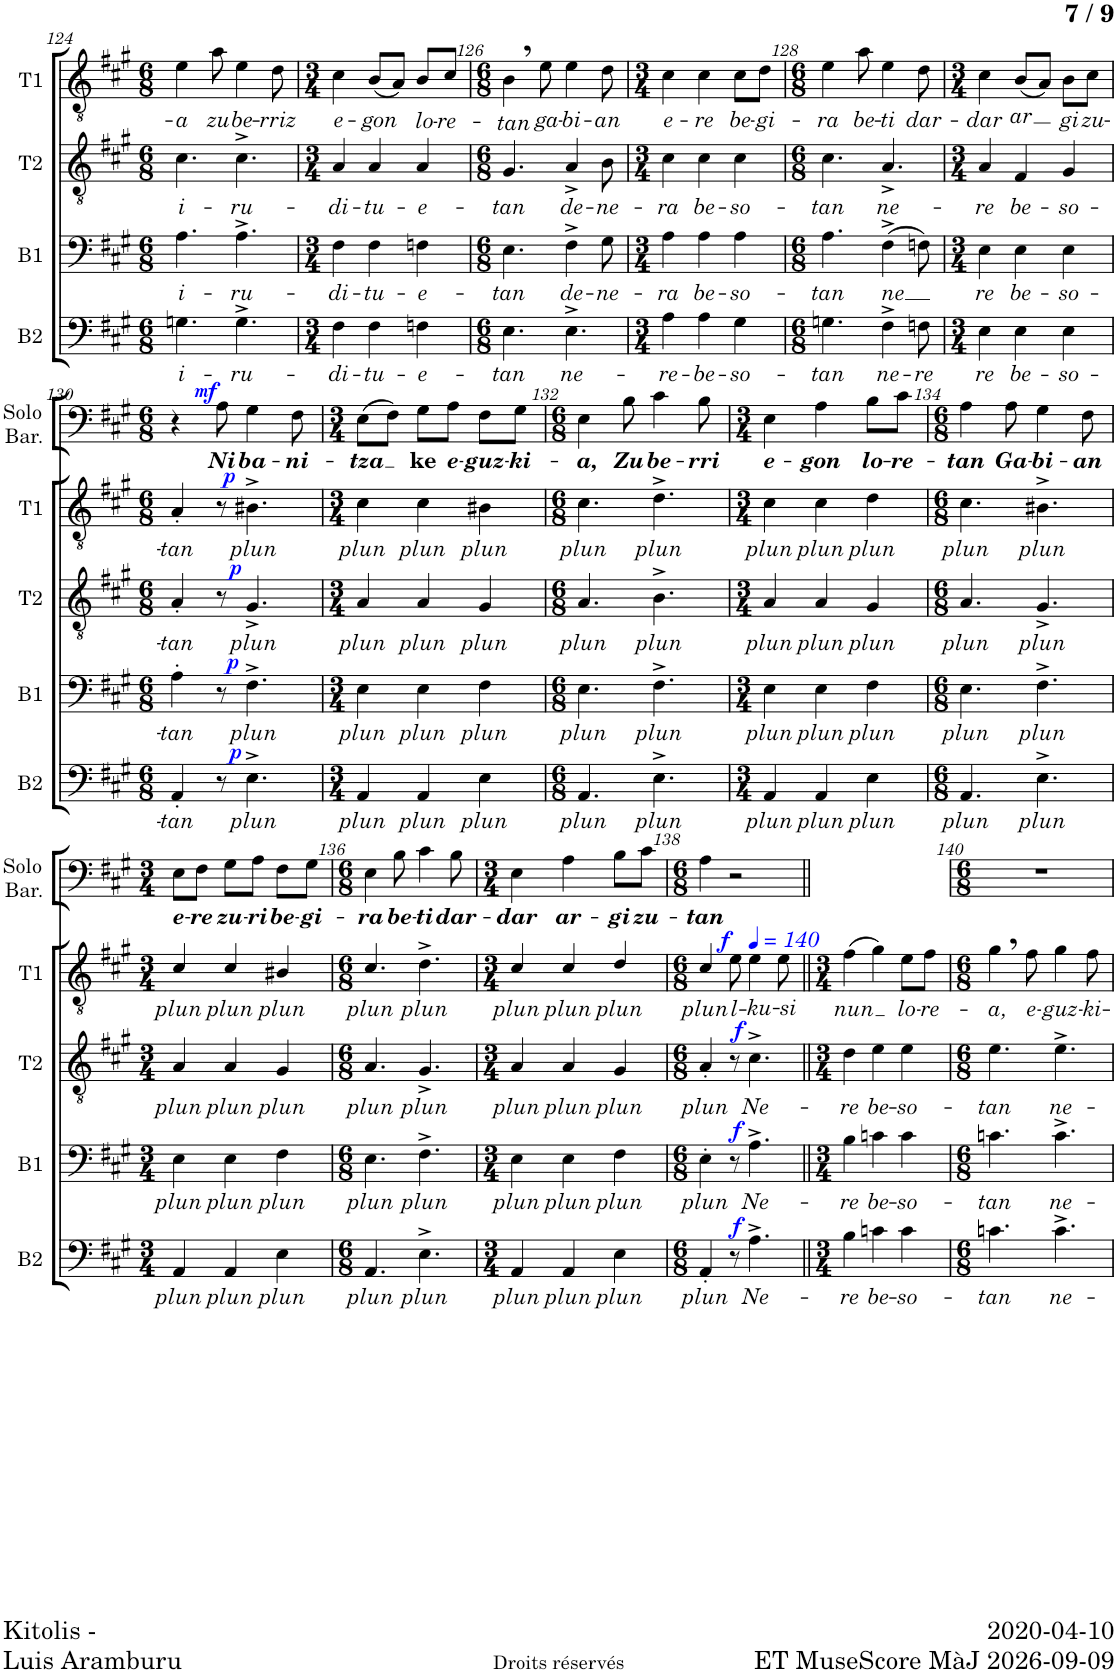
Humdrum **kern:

**kern	**text	**dynam	**kern	**text	**dynam	**kern	**text	**dynam	**kern	**text	**dynam	**kern	**text	**dynam
*part5	*part5	*part5	*part4	*part4	*part4	*part3	*part3	*part3	*part2	*part2	*part2	*part1	*part1	*part1
*staff5	*staff5	*staff5	*staff4	*staff4	*staff4	*staff3	*staff3	*staff3	*staff2	*staff2	*staff2	*staff1	*staff1	*staff1
*I"Basse	*	*	*I"Baryton	*	*	*I"Ténor 2	*	*	*I"Ténor 1	*	*	*I"Solo	*	*
*I'B2	*	*	*I'B1	*	*	*I'T2	*	*	*I'T1	*	*	*I'Solo	*	*
!!LO:PB:g=z
*clefF4	*	*	*clefF4	*	*	*clefGv2	*	*	*clefGv2	*	*	*clefF4	*	*
*k[f#c#g#]	*	*	*k[f#c#g#]	*	*	*k[f#c#g#]	*	*	*k[f#c#g#]	*	*	*k[f#c#g#]	*	*
*M6/8	*	*	*M6/8	*	*	*M6/8	*	*	*M6/8	*	*	*M6/8	*	*
=124	=124	=124	=124	=124	=124	=124	=124	=124	=124	=124	=124	=124	=124	=124
!	!LO:LY:b	!	!	!LO:LY:b	!	!	!LO:LY:b	!	!	!LO:LY:b	!	!	!	!
4.Gn\	i-	.	4.A\	i-	.	4.c#\	i-	.	4e\	-a	.	2.r	.	.
!	!	!	!	!	!	!	!	!	!	!LO:LY:b	!	!	!	!
.	.	.	.	.	.	.	.	.	8a\	zu	.	.	.	.
!	!LO:LY:b	!	!	!LO:LY:b	!	!	!LO:LY:b	!	!	!LO:LY:b	!	!	!	!
4.G^\	-ru-	.	4.A^\	-ru-	.	4.c#^\	-ru-	.	4e\	be-	.	.	.	.
!	!	!	!	!	!	!	!	!	!	!LO:LY:b	!	!	!	!
.	.	.	.	.	.	.	.	.	8d\	-rriz	.	.	.	.
=125	=125	=125	=125	=125	=125	=125	=125	=125	=125	=125	=125	=125	=125	=125
*M3/4	*	*	*M3/4	*	*	*M3/4	*	*	*M3/4	*	*	*M3/4	*	*
!	!LO:LY:b	!	!	!LO:LY:b	!	!	!LO:LY:b	!	!	!LO:LY:b	!	!	!	!
4F#\	-di-	.	4F#\	-di-	.	4A/	-di-	.	4c#\	e-	.	2.r	.	.
!	!LO:LY:b	!	!	!LO:LY:b	!	!	!LO:LY:b	!	!	!LO:LY:b	!	!	!	!
4F#\	-tu-	.	4F#\	-tu-	.	4A/	-tu-	.	(8B/L	-gon	.	.	.	.
.	.	.	.	.	.	.	.	.	8A/J)	.	.	.	.	.
!	!LO:LY:b	!	!	!LO:LY:b	!	!	!LO:LY:b	!	!	!LO:LY:b	!	!	!	!
4Fn\	-e-	.	4Fn\	-e-	.	4A/	-e-	.	8B/L	lo-	.	.	.	.
!	!	!	!	!	!	!	!	!	!	!LO:LY:b	!	!	!	!
.	.	.	.	.	.	.	.	.	8c#/J	-re-	.	.	.	.
=126	=126	=126	=126	=126	=126	=126	=126	=126	=126	=126	=126	=126	=126	=126
*M6/8	*	*	*M6/8	*	*	*M6/8	*	*	*M6/8	*	*	*M6/8	*	*
!	!LO:LY:b	!	!	!LO:LY:b	!	!	!LO:LY:b	!	!	!LO:LY:b	!	!	!	!
4.E\	-tan	.	4.E\	-tan	.	4.G#/	-tan	.	4B,\	-tan	.	2.r	.	.
!	!	!	!	!	!	!	!	!	!	!LO:LY:b	!	!	!	!
.	.	.	.	.	.	.	.	.	8e\	ga-	.	.	.	.
!	!LO:LY:b	!	!	!LO:LY:b	!	!	!LO:LY:b	!	!	!LO:LY:b	!	!	!	!
4.E^\	ne-	.	4F#^\	de-	.	4A^/	de-	.	4e\	-bi-	.	.	.	.
!	!	!	!	!LO:LY:b	!	!	!LO:LY:b	!	!	!LO:LY:b	!	!	!	!
.	.	.	8G#\	-ne-	.	8B\	-ne-	.	8d\	-an	.	.	.	.
=127	=127	=127	=127	=127	=127	=127	=127	=127	=127	=127	=127	=127	=127	=127
*M3/4	*	*	*M3/4	*	*	*M3/4	*	*	*M3/4	*	*	*M3/4	*	*
!	!LO:LY:b	!	!	!LO:LY:b	!	!	!LO:LY:b	!	!	!LO:LY:b	!	!	!	!
4A\	-re-	.	4A\	-ra	.	4c#\	-ra	.	4c#\	e-	.	2.r	.	.
!	!LO:LY:b	!	!	!LO:LY:b	!	!	!LO:LY:b	!	!	!LO:LY:b	!	!	!	!
4A\	-be-	.	4A\	be-	.	4c#\	be-	.	4c#\	-re	.	.	.	.
!	!LO:LY:b	!	!	!LO:LY:b	!	!	!LO:LY:b	!	!	!LO:LY:b	!	!	!	!
4G#\	-so-	.	4A\	-so-	.	4c#\	-so-	.	8c#\L	be-	.	.	.	.
!	!	!	!	!	!	!	!	!	!	!LO:LY:b	!	!	!	!
.	.	.	.	.	.	.	.	.	8d\J	-gi-	.	.	.	.
=128	=128	=128	=128	=128	=128	=128	=128	=128	=128	=128	=128	=128	=128	=128
*M6/8	*	*	*M6/8	*	*	*M6/8	*	*	*M6/8	*	*	*M6/8	*	*
!	!LO:LY:b	!	!	!LO:LY:b	!	!	!LO:LY:b	!	!	!LO:LY:b	!	!	!	!
4.Gn\	-tan	.	4.A\	-tan	.	4.c#\	-tan	.	4e\	-ra	.	2.r	.	.
!	!	!	!	!	!	!	!	!	!	!LO:LY:b	!	!	!	!
.	.	.	.	.	.	.	.	.	8a\	be-	.	.	.	.
!	!LO:LY:b	!	!	!LO:LY:b	!	!	!LO:LY:b	!	!	!LO:LY:b	!	!	!	!
4F#^\	ne-	.	(4F#^\	-ne	.	4.A^/	ne-	.	4e\	-ti	.	.	.	.
!	!LO:LY:b	!	!	!	!	!	!	!	!	!LO:LY:b	!	!	!	!
8Fn\	-re	.	8Fn\)	.	.	.	.	.	8d\	dar-	.	.	.	.
=129	=129	=129	=129	=129	=129	=129	=129	=129	=129	=129	=129	=129	=129	=129
*M3/4	*	*	*M3/4	*	*	*M3/4	*	*	*M3/4	*	*	*M3/4	*	*
!	!LO:LY:b	!	!	!LO:LY:b	!	!	!LO:LY:b	!	!	!LO:LY:b	!	!	!	!
4E\	-re	.	4E\	re	.	4A/	-re	.	4c#\	-dar	.	2.r	.	.
!	!LO:LY:b	!	!	!LO:LY:b	!	!	!LO:LY:b	!	!	!LO:LY:b	!	!	!	!
4E\	be-	.	4E\	be-	.	4F#/	be-	.	(8B/L	ar	.	.	.	.
.	.	.	.	.	.	.	.	.	8A/J)	.	.	.	.	.
!	!LO:LY:b	!	!	!LO:LY:b	!	!	!LO:LY:b	!	!	!LO:LY:b	!	!	!	!
4E\	-so-	.	4E\	-so-	.	4G#/	-so-	.	8B\L	gi	.	.	.	.
!	!	!	!	!	!	!	!	!	!	!LO:LY:b	!	!	!	!
.	.	.	.	.	.	.	.	.	8c#\J	zu-	.	.	.	.
!!LO:LB:g=z
=130	=130	=130	=130	=130	=130	=130	=130	=130	=130	=130	=130	=130	=130	=130
*M6/8	*	*	*M6/8	*	*	*M6/8	*	*	*M6/8	*	*	*M6/8	*	*
!	!LO:LY:b	!	!	!LO:LY:b	!	!	!LO:LY:b	!	!	!LO:LY:b	!	!	!	!
4AA'/	-tan	.	4A'\	-tan	.	4A'/	-tan	.	4A'/	-tan	.	4r	.	.
!	!	!	!	!	!	!	!	!	!	!	!	!	!LO:LY:b	!LO:DY:a
8r	.	.	8r	.	.	8r	.	.	8r	.	.	8A\	Ni	mf
!	!LO:LY:b	!LO:DY:a	!	!LO:LY:b	!LO:DY:a	!	!LO:LY:b	!LO:DY:a	!	!LO:LY:b	!LO:DY:a	!	!LO:LY:b	!
4.E^\	plun	p	4.F#^\	plun	p	4.G#^/	plun	p	4.B#X^\	plun	p	4G#\	ba-	.
!	!	!	!	!	!	!	!	!	!	!	!	!	!LO:LY:b	!
.	.	.	.	.	.	.	.	.	.	.	.	8F#\	-ni-	.
=131	=131	=131	=131	=131	=131	=131	=131	=131	=131	=131	=131	=131	=131	=131
*M3/4	*	*	*M3/4	*	*	*M3/4	*	*	*M3/4	*	*	*M3/4	*	*
!	!LO:LY:b	!	!	!LO:LY:b	!	!	!LO:LY:b	!	!	!LO:LY:b	!	!	!LO:LY:b	!
4AA/	plun	.	4E\	plun	.	4A/	plun	.	4c#\	plun	.	(8E\L	-tza	.
.	.	.	.	.	.	.	.	.	.	.	.	8F#\J)	.	.
!	!LO:LY:b	!	!	!LO:LY:b	!	!	!LO:LY:b	!	!	!LO:LY:b	!	!	!LO:LY:b	!
4AA/	plun	.	4E\	plun	.	4A/	plun	.	4c#\	plun	.	8G#\L	ke	.
!	!	!	!	!	!	!	!	!	!	!	!	!	!LO:LY:b	!
.	.	.	.	.	.	.	.	.	.	.	.	8A\J	e-	.
!	!LO:LY:b	!	!	!LO:LY:b	!	!	!LO:LY:b	!	!	!LO:LY:b	!	!	!LO:LY:b	!
4E\	plun	.	4F#\	plun	.	4G#/	plun	.	4B#X\	plun	.	8F#\L	-guz-	.
!	!	!	!	!	!	!	!	!	!	!	!	!	!LO:LY:b	!
.	.	.	.	.	.	.	.	.	.	.	.	8G#\J	-ki-	.
=132	=132	=132	=132	=132	=132	=132	=132	=132	=132	=132	=132	=132	=132	=132
*M6/8	*	*	*M6/8	*	*	*M6/8	*	*	*M6/8	*	*	*M6/8	*	*
!	!LO:LY:b	!	!	!LO:LY:b	!	!	!LO:LY:b	!	!	!LO:LY:b	!	!	!LO:LY:b	!
4.AA/	plun	.	4.E\	plun	.	4.A/	plun	.	4.c#\	plun	.	4E\	-a,	.
!	!	!	!	!	!	!	!	!	!	!	!	!	!LO:LY:b	!
.	.	.	.	.	.	.	.	.	.	.	.	8B\	Zu	.
!	!LO:LY:b	!	!	!LO:LY:b	!	!	!LO:LY:b	!	!	!LO:LY:b	!	!	!LO:LY:b	!
4.E^\	plun	.	4.F#^\	plun	.	4.B^\	plun	.	4.d^\	plun	.	4c#\	be-	.
!	!	!	!	!	!	!	!	!	!	!	!	!	!LO:LY:b	!
.	.	.	.	.	.	.	.	.	.	.	.	8B\	-rri	.
=133	=133	=133	=133	=133	=133	=133	=133	=133	=133	=133	=133	=133	=133	=133
*M3/4	*	*	*M3/4	*	*	*M3/4	*	*	*M3/4	*	*	*M3/4	*	*
!	!LO:LY:b	!	!	!LO:LY:b	!	!	!LO:LY:b	!	!	!LO:LY:b	!	!	!LO:LY:b	!
4AA/	plun	.	4E\	plun	.	4A/	plun	.	4c#\	plun	.	4E\	e-	.
!	!LO:LY:b	!	!	!LO:LY:b	!	!	!LO:LY:b	!	!	!LO:LY:b	!	!	!LO:LY:b	!
4AA/	plun	.	4E\	plun	.	4A/	plun	.	4c#\	plun	.	4A\	-gon	.
!	!LO:LY:b	!	!	!LO:LY:b	!	!	!LO:LY:b	!	!	!LO:LY:b	!	!	!LO:LY:b	!
4E\	plun	.	4F#\	plun	.	4G#/	plun	.	4d\	plun	.	8B\L	lo-	.
!	!	!	!	!	!	!	!	!	!	!	!	!	!LO:LY:b	!
.	.	.	.	.	.	.	.	.	.	.	.	8c#\J	-re-	.
=134	=134	=134	=134	=134	=134	=134	=134	=134	=134	=134	=134	=134	=134	=134
*M6/8	*	*	*M6/8	*	*	*M6/8	*	*	*M6/8	*	*	*M6/8	*	*
!	!LO:LY:b	!	!	!LO:LY:b	!	!	!LO:LY:b	!	!	!LO:LY:b	!	!	!LO:LY:b	!
4.AA/	plun	.	4.E\	plun	.	4.A/	plun	.	4.c#\	plun	.	4A\	-tan	.
!	!	!	!	!	!	!	!	!	!	!	!	!	!LO:LY:b	!
.	.	.	.	.	.	.	.	.	.	.	.	8A\	Ga-	.
!	!LO:LY:b	!	!	!LO:LY:b	!	!	!LO:LY:b	!	!	!LO:LY:b	!	!	!LO:LY:b	!
4.E^\	plun	.	4.F#^\	plun	.	4.G#^/	plun	.	4.B#X^\	plun	.	4G#\	-bi-	.
!	!	!	!	!	!	!	!	!	!	!	!	!	!LO:LY:b	!
.	.	.	.	.	.	.	.	.	.	.	.	8F#\	-an	.
!!LO:LB:g=z
=135	=135	=135	=135	=135	=135	=135	=135	=135	=135	=135	=135	=135	=135	=135
*M3/4	*	*	*M3/4	*	*	*M3/4	*	*	*M3/4	*	*	*M3/4	*	*
!	!LO:LY:b	!	!	!LO:LY:b	!	!	!LO:LY:b	!	!	!LO:LY:b	!	!	!LO:LY:b	!
4AA/	plun	.	4E\	plun	.	4A/	plun	.	4c#/	plun	.	8E\L	e-	.
!	!	!	!	!	!	!	!	!	!	!	!	!	!LO:LY:b	!
.	.	.	.	.	.	.	.	.	.	.	.	8F#\J	-re	.
!	!LO:LY:b	!	!	!LO:LY:b	!	!	!LO:LY:b	!	!	!LO:LY:b	!	!	!LO:LY:b	!
4AA/	plun	.	4E\	plun	.	4A/	plun	.	4c#/	plun	.	8G#\L	zu-	.
!	!	!	!	!	!	!	!	!	!	!	!	!	!LO:LY:b	!
.	.	.	.	.	.	.	.	.	.	.	.	8A\J	-ri	.
!	!LO:LY:b	!	!	!LO:LY:b	!	!	!LO:LY:b	!	!	!LO:LY:b	!	!	!LO:LY:b	!
4E\	plun	.	4F#\	plun	.	4G#/	plun	.	4B#X/	plun	.	8F#\L	be-	.
!	!	!	!	!	!	!	!	!	!	!	!	!	!LO:LY:b	!
.	.	.	.	.	.	.	.	.	.	.	.	8G#\J	-gi-	.
=136	=136	=136	=136	=136	=136	=136	=136	=136	=136	=136	=136	=136	=136	=136
*M6/8	*	*	*M6/8	*	*	*M6/8	*	*	*M6/8	*	*	*M6/8	*	*
!	!LO:LY:b	!	!	!LO:LY:b	!	!	!LO:LY:b	!	!	!LO:LY:b	!	!	!LO:LY:b	!
4.AA/	plun	.	4.E\	plun	.	4.A/	plun	.	4.c#/	plun	.	4E\	-ra	.
!	!	!	!	!	!	!	!	!	!	!	!	!	!LO:LY:b	!
.	.	.	.	.	.	.	.	.	.	.	.	8B\	be-	.
!	!LO:LY:b	!	!	!LO:LY:b	!	!	!LO:LY:b	!	!	!LO:LY:b	!	!	!LO:LY:b	!
4.E^\	plun	.	4.F#^\	plun	.	4.G#^/	plun	.	4.d^\	plun	.	4c#\	-ti	.
!	!	!	!	!	!	!	!	!	!	!	!	!	!LO:LY:b	!
.	.	.	.	.	.	.	.	.	.	.	.	8B\	dar-	.
=137	=137	=137	=137	=137	=137	=137	=137	=137	=137	=137	=137	=137	=137	=137
*M3/4	*	*	*M3/4	*	*	*M3/4	*	*	*M3/4	*	*	*M3/4	*	*
!	!LO:LY:b	!	!	!LO:LY:b	!	!	!LO:LY:b	!	!	!LO:LY:b	!	!	!LO:LY:b	!
4AA/	plun	.	4E\	plun	.	4A/	plun	.	4c#/	plun	.	4E\	-dar	.
!	!LO:LY:b	!	!	!LO:LY:b	!	!	!LO:LY:b	!	!	!LO:LY:b	!	!	!LO:LY:b	!
4AA/	plun	.	4E\	plun	.	4A/	plun	.	4c#/	plun	.	4A\	ar-	.
!	!LO:LY:b	!	!	!LO:LY:b	!	!	!LO:LY:b	!	!	!LO:LY:b	!	!	!LO:LY:b	!
4E\	plun	.	4F#\	plun	.	4G#/	plun	.	4d/	plun	.	8B\L	-gi	.
!	!	!	!	!	!	!	!	!	!	!	!	!	!LO:LY:b	!
.	.	.	.	.	.	.	.	.	.	.	.	8c#\J	zu-	.
=138	=138	=138	=138	=138	=138	=138	=138	=138	=138	=138	=138	=138	=138	=138
*M6/8	*	*	*M6/8	*	*	*M6/8	*	*	*M6/8	*	*	*M6/8	*	*
!	!LO:LY:b	!	!	!LO:LY:b	!	!	!LO:LY:b	!	!	!LO:LY:b	!	!	!LO:LY:b	!
4AA'/	plun	.	4E'\	plun	.	4A'/	plun	.	4c#/	plun	.	4A\	-tan	.
*	*	*	*	*	*	*	*	*	*	*	*	*MM140	*	*
!	!	!	!	!	!	!	!	!	!	!LO:LY:b	!LO:DY:a	!	!	!
8r	.	.	8r	.	.	8r	.	.	8e\	l-	f	2r	.	.
!	!LO:LY:b	!LO:DY:a	!	!LO:LY:b	!LO:DY:a	!	!LO:LY:b	!LO:DY:a	!	!LO:LY:b	!	!	!	!
4.A^\	Ne-	f	4.A^\	Ne-	f	4.c#^\	Ne-	f	4e\	-ku-	.	.	.	.
!	!	!	!	!	!	!	!	!	!	!LO:LY:b	!	!	!	!
.	.	.	.	.	.	.	.	.	8e\	-si	.	.	.	.
=139||	=139||	=139||	=139||	=139||	=139||	=139||	=139||	=139||	=139||	=139||	=139||	=139||	=139||	=139||
*M3/4	*	*	*M3/4	*	*	*M3/4	*	*	*M3/4	*	*	*M3/4	*	*
!	!LO:LY:b	!	!	!LO:LY:b	!	!	!LO:LY:b	!	!	!LO:LY:b	!	!	!	!
4B\	-re	.	4B\	-re	.	4d\	-re	.	(4f#\	nun	.	2.r	.	.
!	!LO:LY:b	!	!	!LO:LY:b	!	!	!LO:LY:b	!	!	!	!	!	!	!
4cn\	be-	.	4cn\	be-	.	4e\	be-	.	4g#\)	.	.	.	.	.
!	!LO:LY:b	!	!	!LO:LY:b	!	!	!LO:LY:b	!	!	!LO:LY:b	!	!	!	!
4c\	-so-	.	4c\	-so-	.	4e\	-so-	.	8e\L	lo-	.	.	.	.
!	!	!	!	!	!	!	!	!	!	!LO:LY:b	!	!	!	!
.	.	.	.	.	.	.	.	.	8f#\J	-re-	.	.	.	.
=140	=140	=140	=140	=140	=140	=140	=140	=140	=140	=140	=140	=140	=140	=140
*M6/8	*	*	*M6/8	*	*	*M6/8	*	*	*M6/8	*	*	*M6/8	*	*
!	!LO:LY:b	!	!	!LO:LY:b	!	!	!LO:LY:b	!	!	!LO:LY:b	!	!	!	!
4.cn\	-tan	.	4.cn\	-tan	.	4.e\	-tan	.	4g#,\	-a,	.	2.r	.	.
!	!	!	!	!	!	!	!	!	!	!LO:LY:b	!	!	!	!
.	.	.	.	.	.	.	.	.	8f#\	e-	.	.	.	.
!	!LO:LY:b	!	!	!LO:LY:b	!	!	!LO:LY:b	!	!	!LO:LY:b	!	!	!	!
4.c^\	ne-	.	4.c^\	ne-	.	4.e^\	ne-	.	4g#\	-guz-	.	.	.	.
!	!	!	!	!	!	!	!	!	!	!LO:LY:b	!	!	!	!
.	.	.	.	.	.	.	.	.	8f#\	-ki-	.	.	.	.
=	=	=	=	=	=	=	=	=	=	=	=	=	=	=
*-	*-	*-	*-	*-	*-	*-	*-	*-	*-	*-	*-	*-	*-	*-
